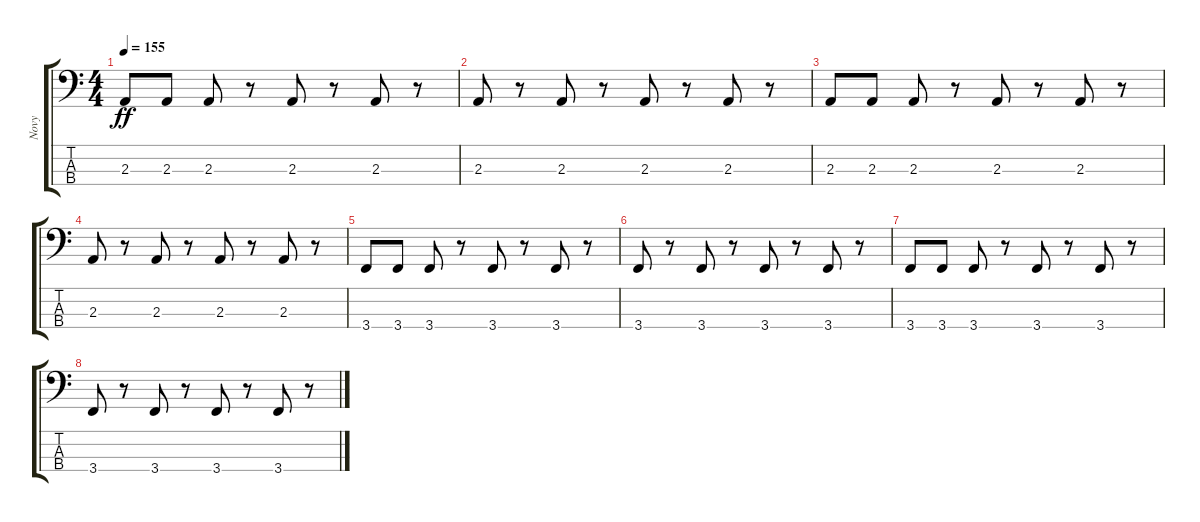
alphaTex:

\track ("Novy" "Novy") {instrument electricbassfinger}
\staff {score tabs}
\tuning (F2 C2 G1 D1) {hide}
\ts (4 4)
\tempo 155
\clef f4
\ks c
2.3.8{dy ff} 2.3.8 2.3.8 r.8 2.3.8 r.8 2.3.8 r.8 |
2.3.8 r.8 2.3.8 r.8 2.3.8 r.8 2.3.8 r.8 |
2.3.8 2.3.8 2.3.8 r.8 2.3.8 r.8 2.3.8 r.8 |
2.3.8 r.8 2.3.8 r.8 2.3.8 r.8 2.3.8 r.8 |
3.4.8 3.4.8 3.4.8 r.8 3.4.8 r.8 3.4.8 r.8 |
3.4.8 r.8 3.4.8 r.8 3.4.8 r.8 3.4.8 r.8 |
3.4.8 3.4.8 3.4.8 r.8 3.4.8 r.8 3.4.8 r.8 |
3.4.8 r.8 3.4.8 r.8 3.4.8 r.8 3.4.8 r.8
